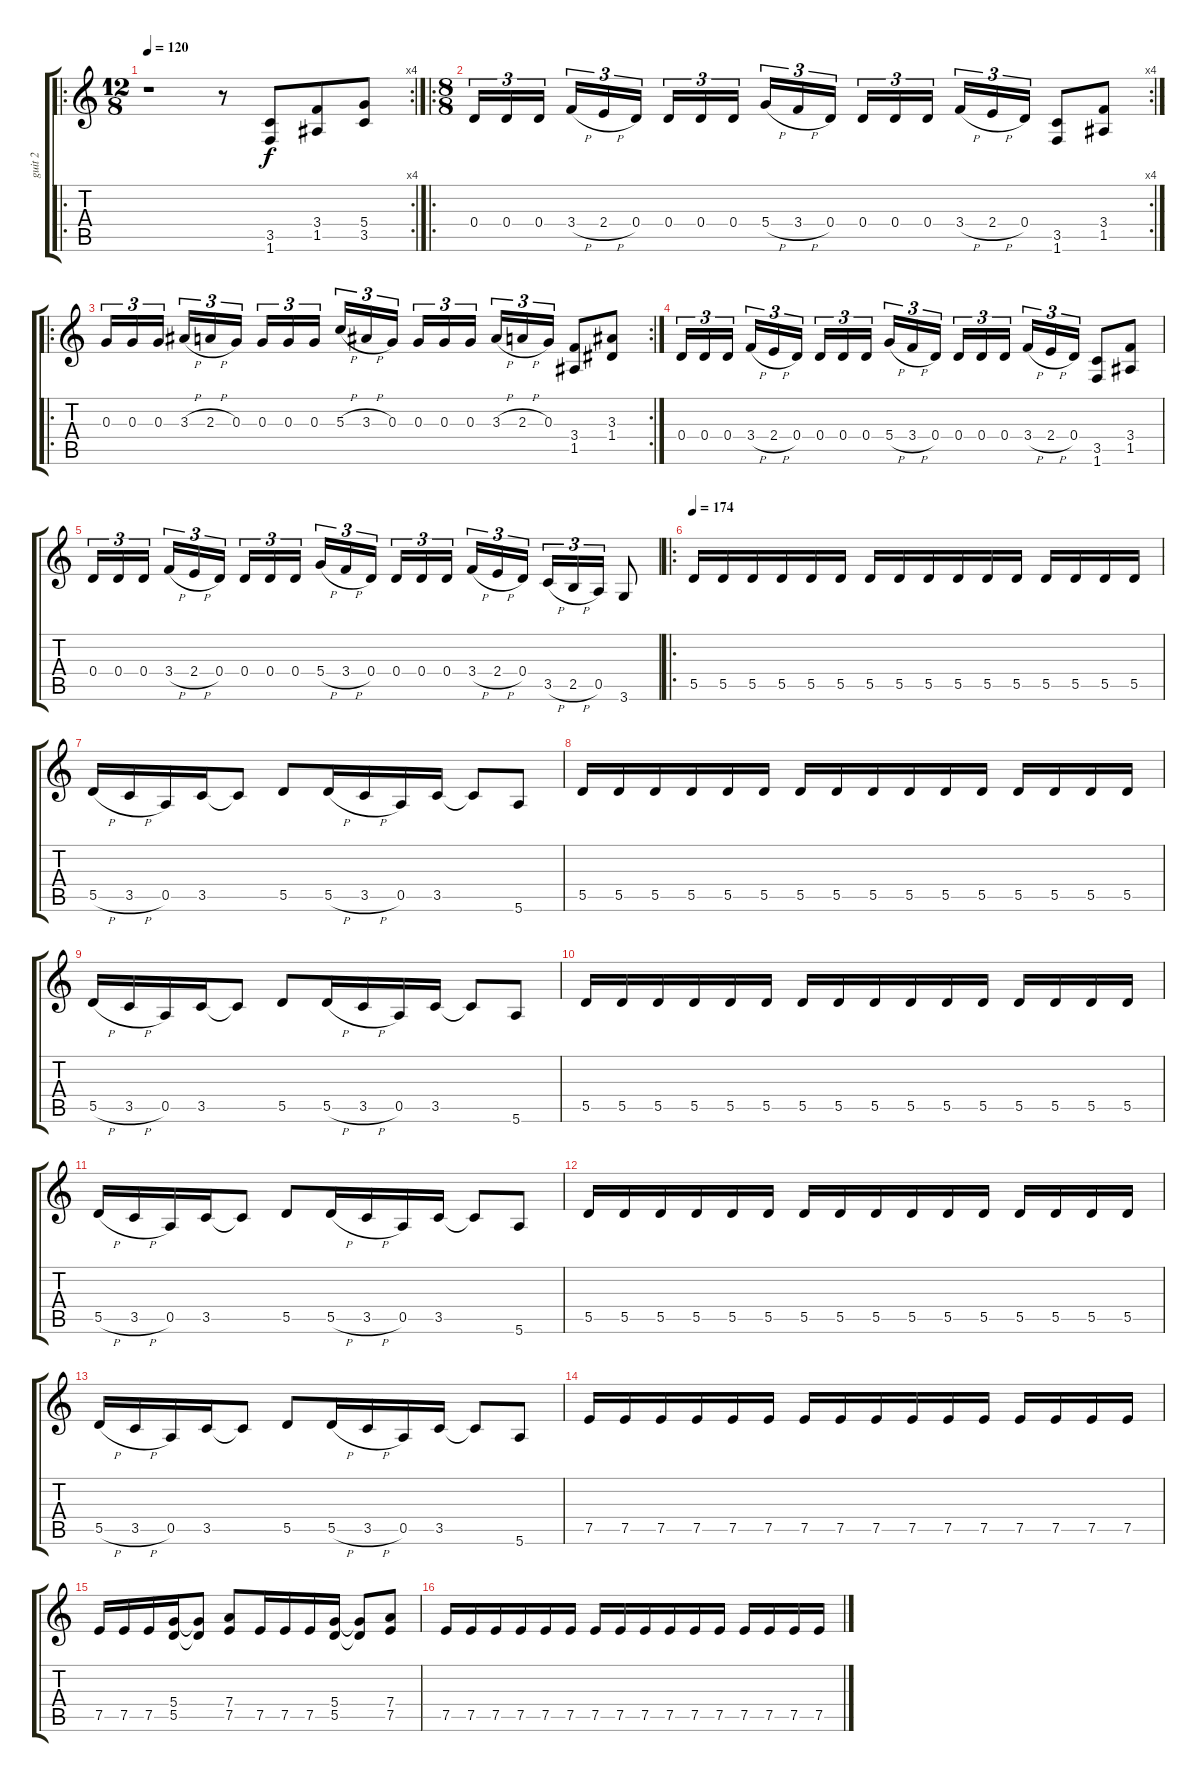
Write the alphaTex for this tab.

\track ("guit 2" "guit 2") {instrument distortionguitar}
\staff {score tabs}
\tuning (E4 B3 G3 D3 A2 E2) {hide}
\ro
\rc 4
\ts (12 8)
\tempo 120
\clef g2
\ks c
r.1{dy f instrument distortionguitar} r.8 (3.5 1.6).8 (3.4 1.5).8 (5.4 3.5).8 |
\ro
\rc 4
\ts (8 8)
0.4.16{tu (3 2)} 0.4.16{tu (3 2)} 0.4.16{tu (3 2)} 3.4{h}.16{tu (3 2)} 2.4{h}.16{tu (3 2)} 0.4.16{tu (3 2)} 0.4.16{tu (3 2)} 0.4.16{tu (3 2)} 0.4.16{tu (3 2)} 5.4{h}.16{tu (3 2)} 3.4{h}.16{tu (3 2)} 0.4.16{tu (3 2)} 0.4.16{tu (3 2)} 0.4.16{tu (3 2)} 0.4.16{tu (3 2)} 3.4{h}.16{tu (3 2)} 2.4{h}.16{tu (3 2)} 0.4.16{tu (3 2)} (3.5 1.6).8 (3.4 1.5).8 |
\ro
\rc 2
0.3.16{tu (3 2)} 0.3.16{tu (3 2)} 0.3.16{tu (3 2)} 3.3{h}.16{tu (3 2)} 2.3{h}.16{tu (3 2)} 0.3.16{tu (3 2)} 0.3.16{tu (3 2)} 0.3.16{tu (3 2)} 0.3.16{tu (3 2)} 5.3{h}.16{tu (3 2)} 3.3{h}.16{tu (3 2)} 0.3.16{tu (3 2)} 0.3.16{tu (3 2)} 0.3.16{tu (3 2)} 0.3.16{tu (3 2)} 3.3{h}.16{tu (3 2)} 2.3{h}.16{tu (3 2)} 0.3.16{tu (3 2)} (3.4 1.5).8 (3.3 1.4).8 |
0.4.16{tu (3 2)} 0.4.16{tu (3 2)} 0.4.16{tu (3 2)} 3.4{h}.16{tu (3 2)} 2.4{h}.16{tu (3 2)} 0.4.16{tu (3 2)} 0.4.16{tu (3 2)} 0.4.16{tu (3 2)} 0.4.16{tu (3 2)} 5.4{h}.16{tu (3 2)} 3.4{h}.16{tu (3 2)} 0.4.16{tu (3 2)} 0.4.16{tu (3 2)} 0.4.16{tu (3 2)} 0.4.16{tu (3 2)} 3.4{h}.16{tu (3 2)} 2.4{h}.16{tu (3 2)} 0.4.16{tu (3 2)} (3.5 1.6).8 (3.4 1.5).8 |
0.4.16{tu (3 2)} 0.4.16{tu (3 2)} 0.4.16{tu (3 2)} 3.4{h}.16{tu (3 2)} 2.4{h}.16{tu (3 2)} 0.4.16{tu (3 2)} 0.4.16{tu (3 2)} 0.4.16{tu (3 2)} 0.4.16{tu (3 2)} 5.4{h}.16{tu (3 2)} 3.4{h}.16{tu (3 2)} 0.4.16{tu (3 2)} 0.4.16{tu (3 2)} 0.4.16{tu (3 2)} 0.4.16{tu (3 2)} 3.4{h}.16{tu (3 2)} 2.4{h}.16{tu (3 2)} 0.4.16{tu (3 2)} 3.5{h}.16{tu (3 2)} 2.5{h}.16{tu (3 2)} 0.5.16{tu (3 2)} 3.6.8 |
\ro
\tempo 174
5.5.16 5.5.16 5.5.16 5.5.16 5.5.16 5.5.16 5.5.16 5.5.16 5.5.16 5.5.16 5.5.16 5.5.16 5.5.16 5.5.16 5.5.16 5.5.16 |
5.5{h}.16 3.5{h}.16 0.5.16 3.5.16 3.5{t}.8 5.5.8 5.5{h}.16 3.5{h}.16 0.5.16 3.5.16 3.5{t}.8 5.6.8 |
5.5.16 5.5.16 5.5.16 5.5.16 5.5.16 5.5.16 5.5.16 5.5.16 5.5.16 5.5.16 5.5.16 5.5.16 5.5.16 5.5.16 5.5.16 5.5.16 |
5.5{h}.16 3.5{h}.16 0.5.16 3.5.16 3.5{t}.8 5.5.8 5.5{h}.16 3.5{h}.16 0.5.16 3.5.16 3.5{t}.8 5.6.8 |
5.5.16 5.5.16 5.5.16 5.5.16 5.5.16 5.5.16 5.5.16 5.5.16 5.5.16 5.5.16 5.5.16 5.5.16 5.5.16 5.5.16 5.5.16 5.5.16 |
5.5{h}.16 3.5{h}.16 0.5.16 3.5.16 3.5{t}.8 5.5.8 5.5{h}.16 3.5{h}.16 0.5.16 3.5.16 3.5{t}.8 5.6.8 |
5.5.16 5.5.16 5.5.16 5.5.16 5.5.16 5.5.16 5.5.16 5.5.16 5.5.16 5.5.16 5.5.16 5.5.16 5.5.16 5.5.16 5.5.16 5.5.16 |
5.5{h}.16 3.5{h}.16 0.5.16 3.5.16 3.5{t}.8 5.5.8 5.5{h}.16 3.5{h}.16 0.5.16 3.5.16 3.5{t}.8 5.6.8 |
7.5.16 7.5.16 7.5.16 7.5.16 7.5.16 7.5.16 7.5.16 7.5.16 7.5.16 7.5.16 7.5.16 7.5.16 7.5.16 7.5.16 7.5.16 7.5.16 |
7.5.16 7.5.16 7.5.16 (5.4 5.5).16 (5.4{t} 5.5{t}).8 (7.4 7.5).8 7.5.16 7.5.16 7.5.16 (5.4 5.5).16 (5.4{t} 5.5{t}).8 (7.4 7.5).8 |
7.5.16 7.5.16 7.5.16 7.5.16 7.5.16 7.5.16 7.5.16 7.5.16 7.5.16 7.5.16 7.5.16 7.5.16 7.5.16 7.5.16 7.5.16 7.5.16
